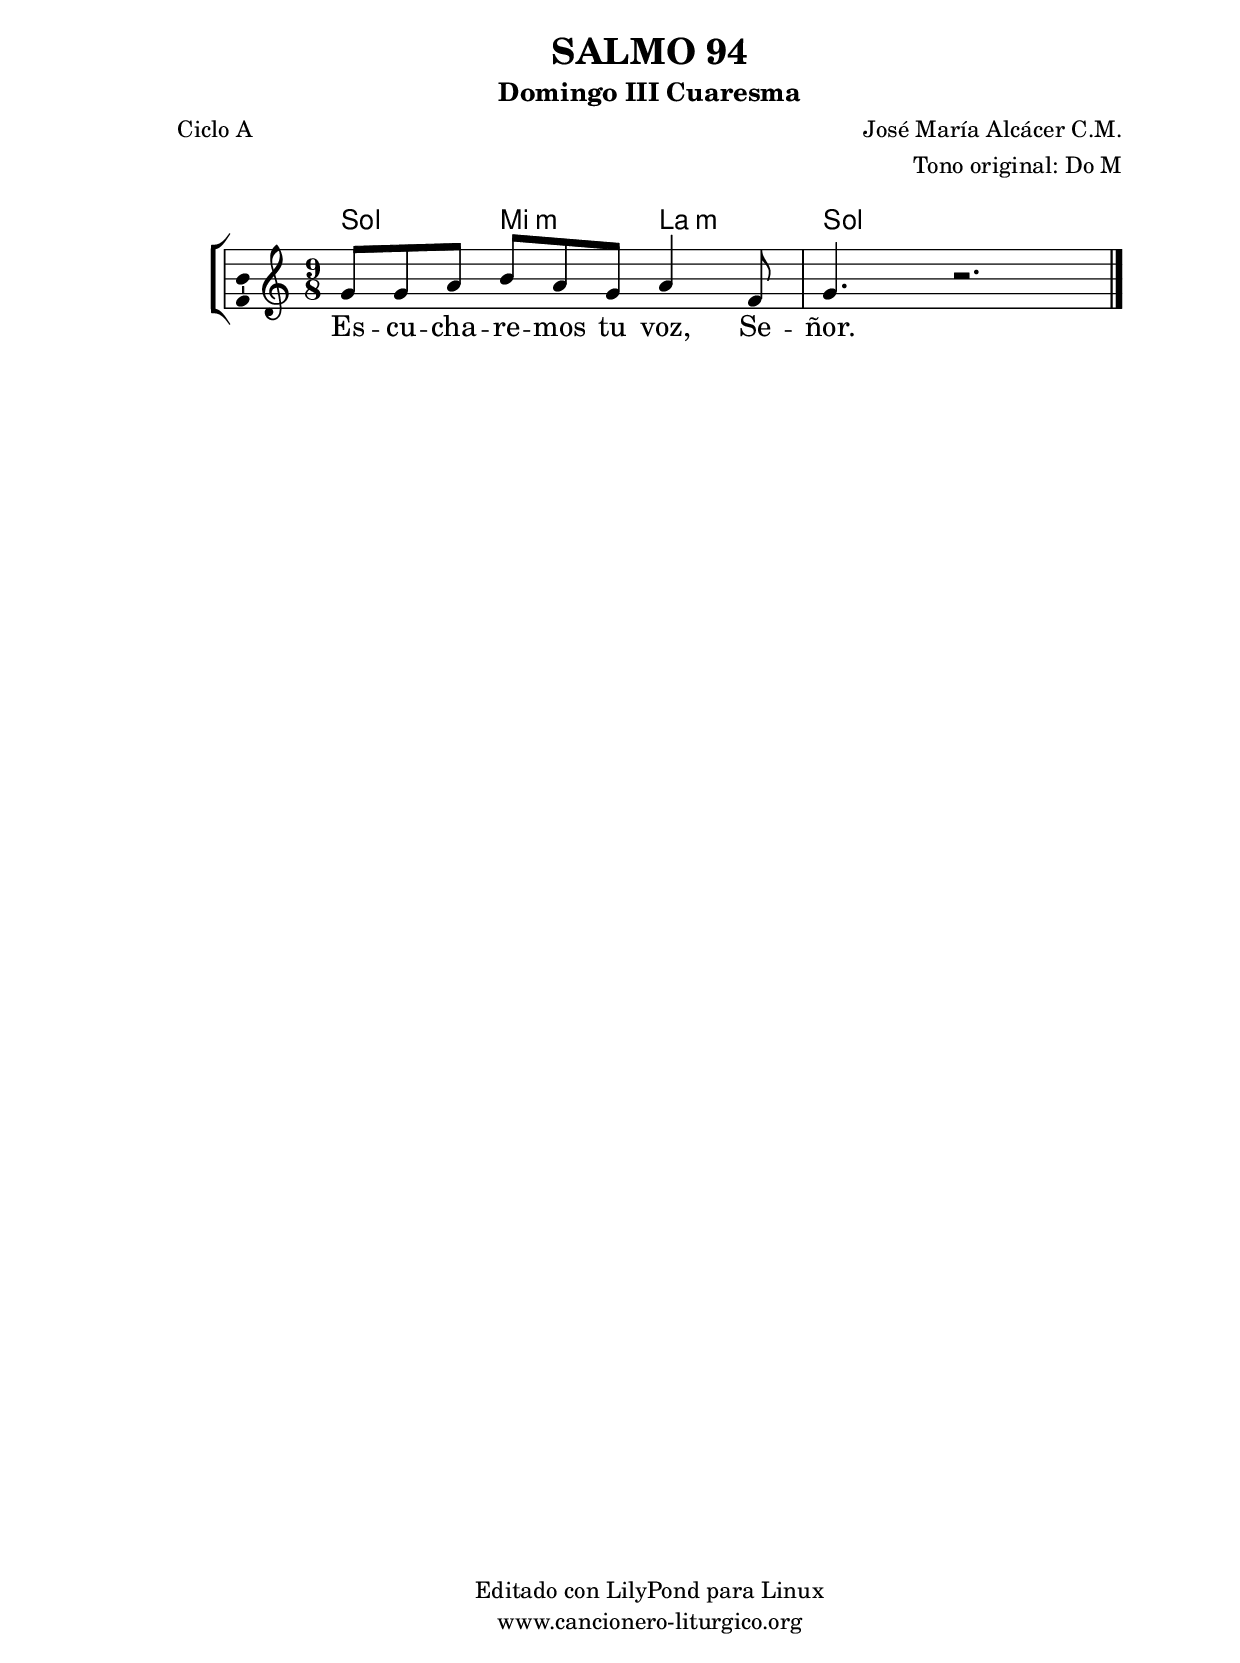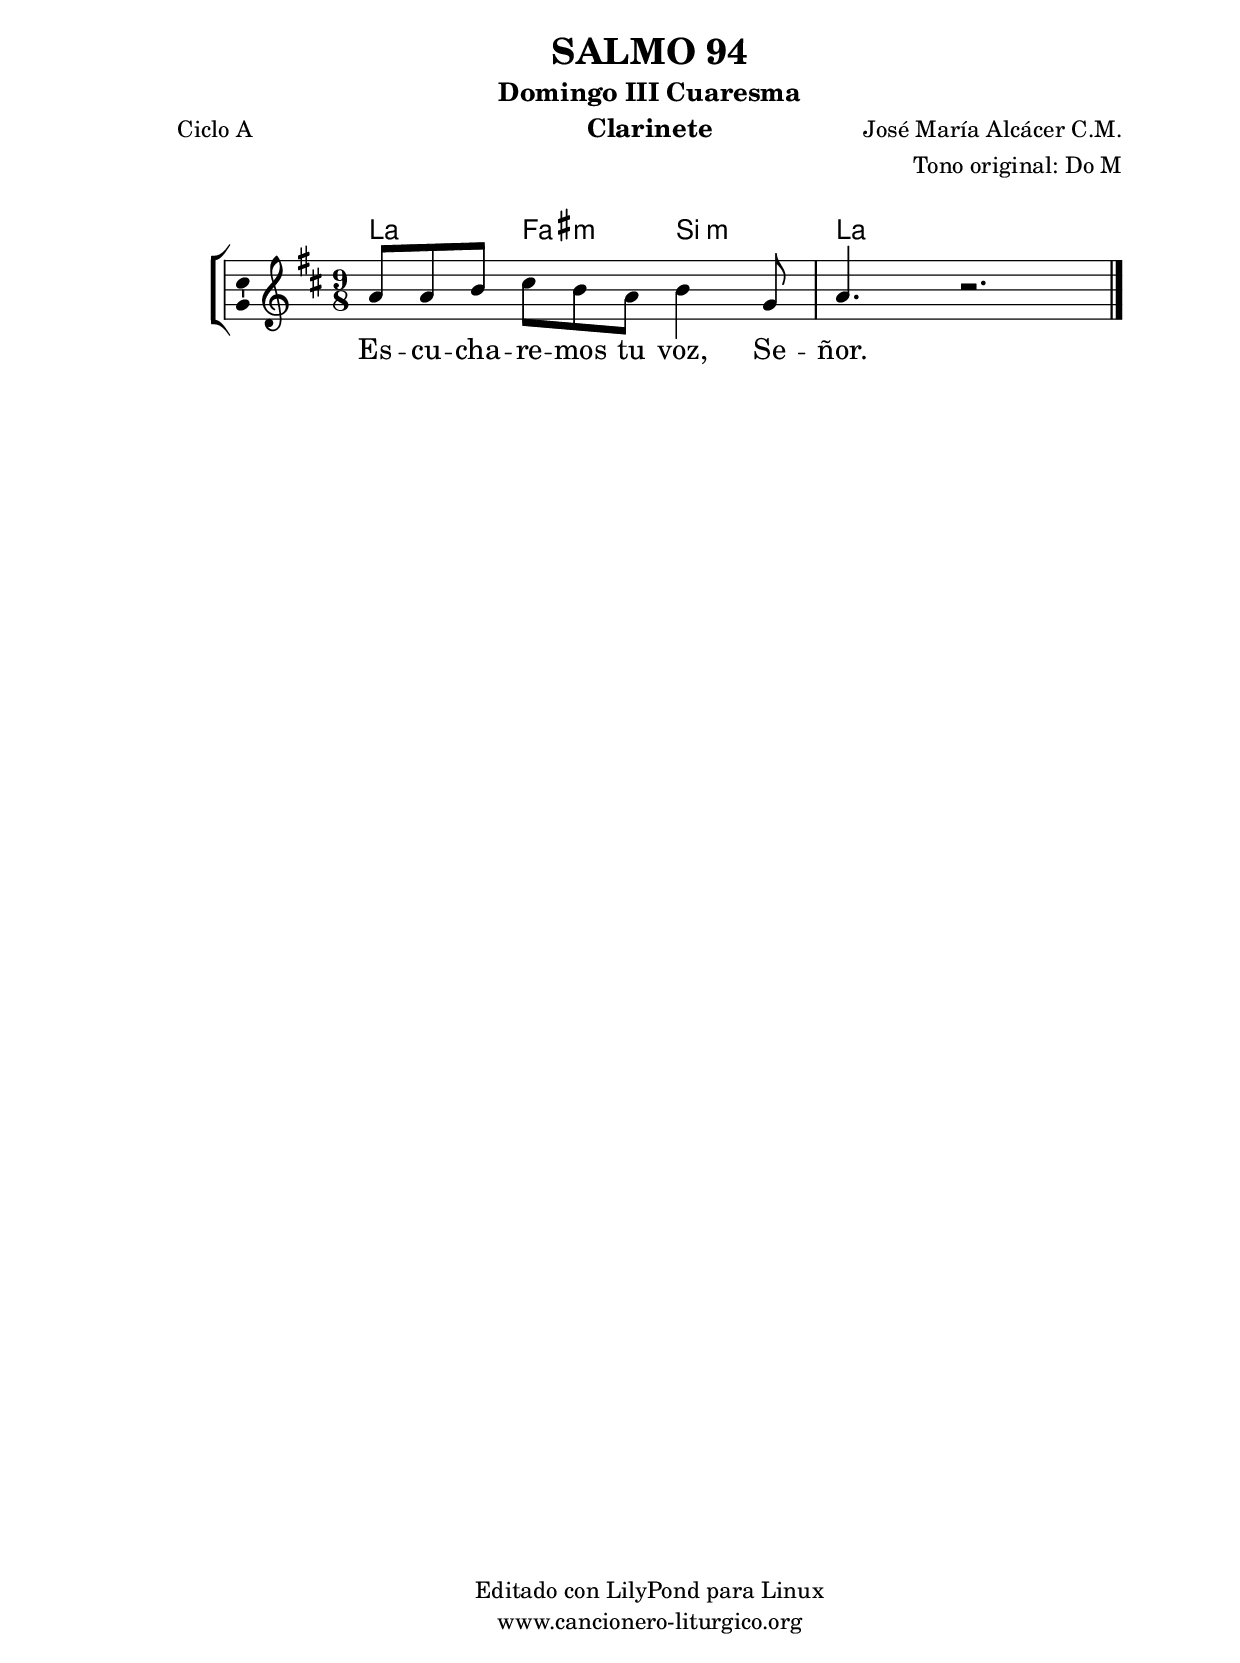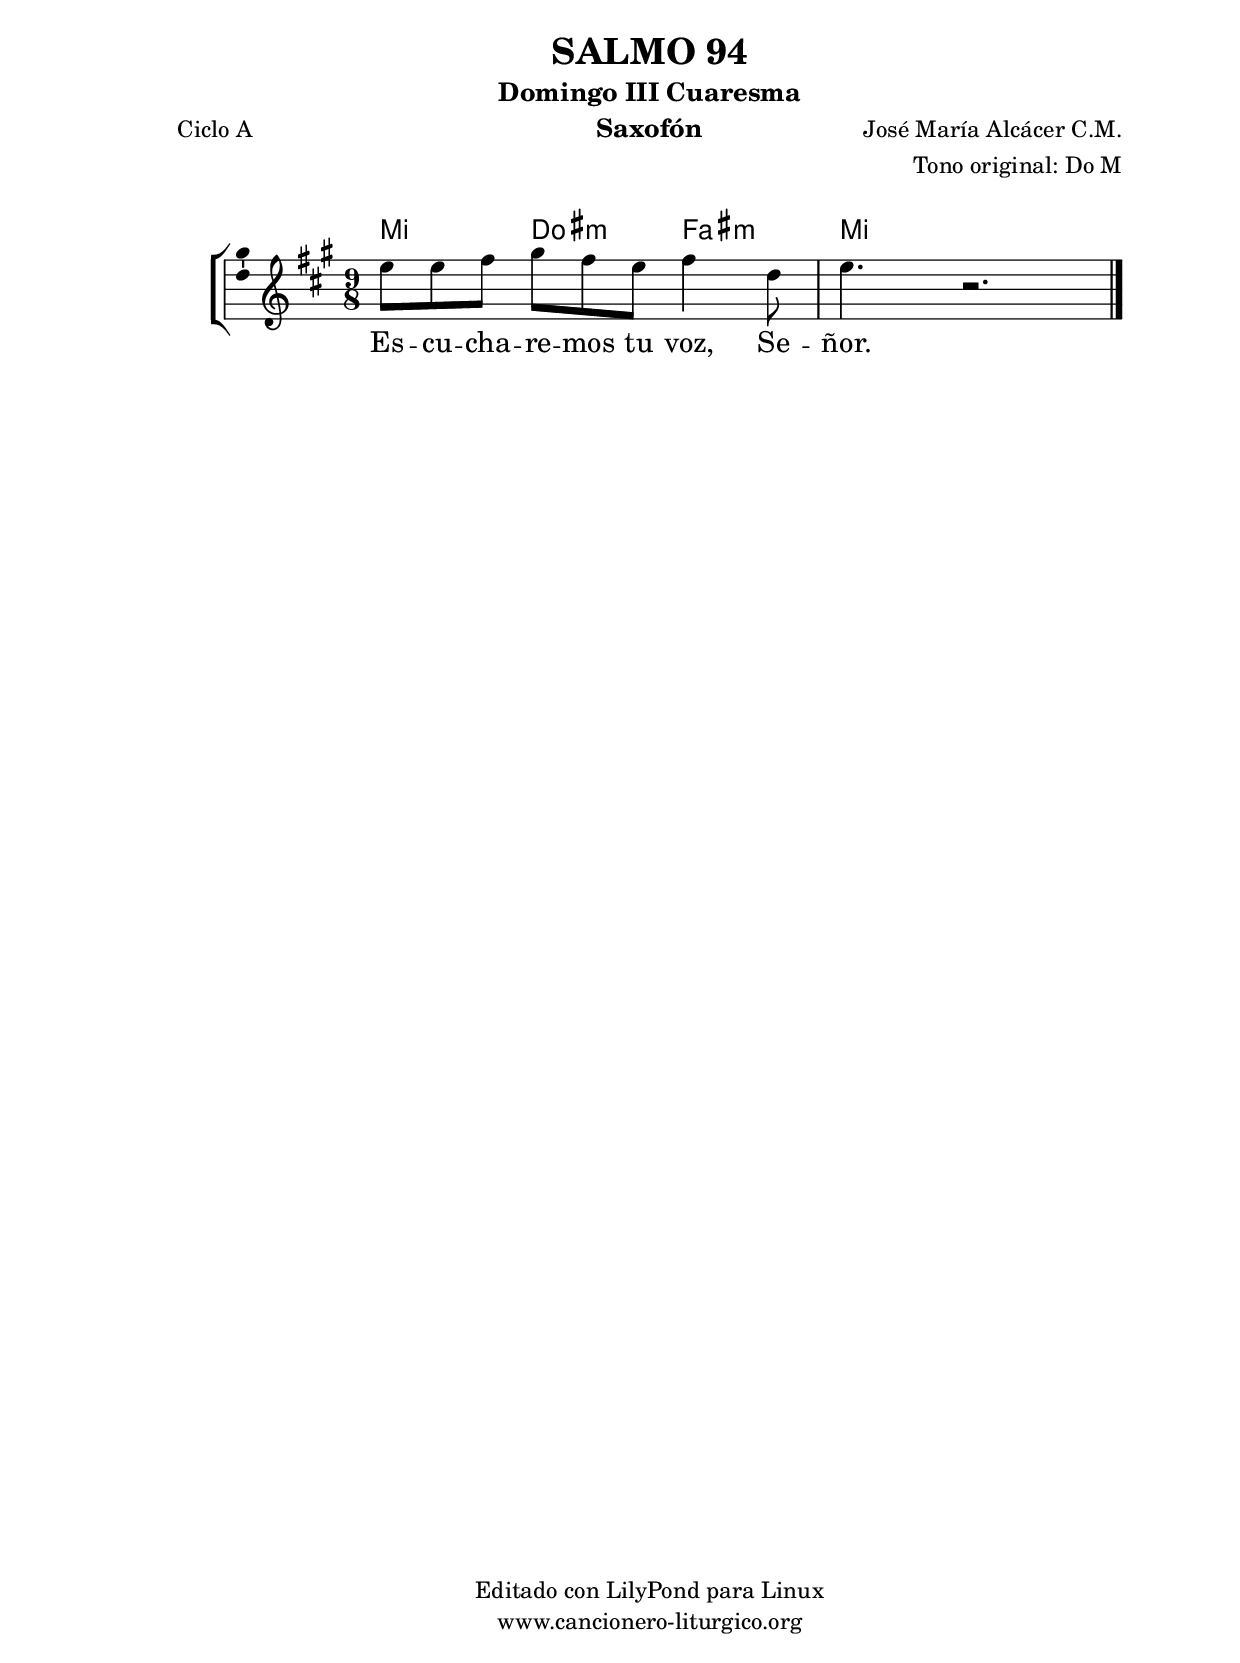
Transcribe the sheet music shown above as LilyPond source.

%
%para convertir .midi en .wav:
%timidity filename.midi -Ow -o finename.wav
%
%
%Para convertir de .wav a .mp3:
%lame -h -m j filename.wav
%
%
%para escuchar el midi:
%timidity nombrefichero.midi
%


%versión de lilypond para la que se ha escrito esta partitura:
\version "2.16.0"

	%Tamaño papel
	#(set-default-paper-size "a4")
	%Tamaño partitura
	#(set-global-staff-size 20)
	%No responde al pulsar sobre una nota
	#(ly:set-option 'point-and-click #f)

%parámetros del encabezamiento:
\header {
	title = "SALMO 94"
	subtitle = "Domingo III Cuaresma"
	composer = "José María Alcácer C.M."
	poet = "Ciclo A"
	meter = ""
	arranger = "Tono original: Do M"
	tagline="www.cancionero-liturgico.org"
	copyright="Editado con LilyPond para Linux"
	}

%parámetros asociados al papel:
\paper  {
	oddHeaderMarkup = \markup {\fill-line { \on-the-fly #not-first-page \fromproperty #'header:title \on-the-fly #not-first-page \fromproperty #'header:composer }}
	evenHeaderMarkup = \markup {\fill-line { \fromproperty #'header:composer \fromproperty #'header:title }}
	#(set-paper-size "a4")
	print-page-number = ##f
	first-page-number = 1
	print-first-page-number = ##f
%	head-separation = 3.0 \cm
	top-margin = 2.0 \cm
	bottom-margin = 0.5\cm
%%%	bottom-margin = -1.0\cm
	left-margin = 3.0 \cm
	line-width = 16.0 \cm 
	indent = 8\mm
	interscoreline = 2.\mm
	between-system-space = 15\mm
%	para que las partituras no llenen la hoja:
	ragged-bottom = ##t
%	idem para la última hoja:
	ragged-last-bottom = ##f
%	para que las partituras llenen el ancho del papel:
	ragged-last = ##f
	after-title-space = 2.5 \cm
%page-count=1
%system-count=8

	%Flexible Vertical Spacing
%	markup-markup-spacing =
%	#'((basic-distance . 15) (minimum-distance . 15) (padding . 3))
	markup-system-spacing =
	#'((basic-distance . 15) (minimum-distance . 15) (padding . 3))
	system-system-spacing =
	#'((basic-distance . 15) (minimum-distance . 15) (padding . 3))
	score-system-spacing =
	#'((basic-distance . 15) (minimum-distance . 15) (padding . 5))
%	top-system-spacing = % header
%	#'((basic-distance . 8) (minimum-distance . 0) (padding . 3))
%	top-markup-spacing =
%	#'((basic-distance . 20) (minimum-distance . 20) (padding . 3))
	last-bottom-spacing = % footer
	#'((basic-distance . 5) (minimum-distance . 5) (padding . 3))
%	score-markup-spacing =
%	#'((basic-distance . 16) (minimum-distance . 13) (padding . 3))

	}


%parámetros que afectan a toda la partitura:
global =  {
	%clave de sol (G):
	\clef G
	%armadura:
%	\transpose e f
	\key c \major
	\tempo 4.=54
	\set Score.tempoHideNote = ##t
	}


acordes = {
	\italianChords
	\chordmode {
%	\transpose e f
{

g4. e:m a:m g

	}
	}
}

melodia = 
%	\transpose e f
{
	\relative c''{

\time 9/8

g8 g a b a g a4 f8
g4. r2.

	\bar "|."
	}
	}


texto = \lyricmode {
Es -- cu -- cha -- re -- mos tu voz, Se -- ñor.
	}


acordesStaff = \context ChordNames = acordesStaff <<
	\set chordChanges = ##t
	\acordes
	>>


vozStaff = \context Voice = vozStaff
\with {\consists "Ambitus_engraver"}
<<
%	\set Staff.instrumentName = ""
%	\set Staff.shortInstrumentName = ""
%	\set Staff.midiInstrument = #"clarinet"
%	\set Staff.midiInstrument = #"cello"
%	\set Staff.midiInstrument = #"flute"
	\set Staff.midiInstrument = #"electric guitar (jazz)"
%	\set Staff.midiInstrument = #"english horn"
%	\set Staff.midiInstrument = #"violin"
%	\set Staff.midiInstrument = #"glockenspiel"
	\set Staff.midiMinimumVolume = #0.7
	\set Staff.midiMaximumVolume = #0.9
	\global
	\melodia
	>>


textoStaff = \context Lyrics = textoStaff <<
	\lyricsto vozStaff \texto
	>>

\book {
	\score {
		\context ChoirStaff {
			\override StaffGroup.SystemStartBracket #'collapse-height = #1
			\override Score.SystemStartBar #'collapse-height = #1
			<<
			\acordesStaff
			\vozStaff
			\textoStaff
			>>
			}
		\layout {
	    		\context {
				\Lyrics
				\override LyricText #'font-size = #2
				}
	   		 \context {
				\Score
				%fontSize = #3
				\override StaffSymbol #'staff-space = #(magstep +3)
				%\override Beam #'thickness = #0.55
				%\override SpacingSpanner #'spacing-increment = #1.0
				%\override Slur #'height-limit = #1.5
				}
			}
		}
	\score {
		\unfoldRepeats
		\context ChoirStaff {
			<<
			\acordesStaff
			\vozStaff
			>>
			}
		\midi {
	  		\context {
	  			\Score
				tempoWholesPerMinute = #(ly:make-moment 70 4)
				}
			}
		}
	}

%Partitura para clarinete
#(define output-suffix "C")
\book {
	\header{
		instrument = "Clarinete"
		}
	\score {
		\context ChoirStaff {
			\override StaffGroup.SystemStartBracket #'collapse-height = #1
			\override Score.SystemStartBar #'collapse-height = #1
\transpose c d
			<<
			\acordesStaff
			\vozStaff
			\textoStaff
			>>
			}
		\layout {
	    		\context {
				\Lyrics
				\override LyricText #'font-size = #2
				}
	   		 \context {
				\Score
				%fontSize = #3
				\override StaffSymbol #'staff-space = #(magstep +3)
				%\override Beam #'thickness = #0.55
				%\override SpacingSpanner #'spacing-increment = #1.0
				%\override Slur #'height-limit = #1.5
				}
			}
		}
	}

%Partitura para saxofón
#(define output-suffix "S")
\book {
	\header{
		instrument = "Saxofón"
		}
	\score {
		\context ChoirStaff {
			\override StaffGroup.SystemStartBracket #'collapse-height = #1
			\override Score.SystemStartBar #'collapse-height = #1
\transpose c a
			<<
			\acordesStaff
			\vozStaff
			\textoStaff
			>>
			}
		\layout {
	    		\context {
				\Lyrics
				\override LyricText #'font-size = #2
				}
	   		 \context {
				\Score
				%fontSize = #3
				\override StaffSymbol #'staff-space = #(magstep +3)
				%\override Beam #'thickness = #0.55
				%\override SpacingSpanner #'spacing-increment = #1.0
				%\override Slur #'height-limit = #1.5
				}
			}
		}
	}

